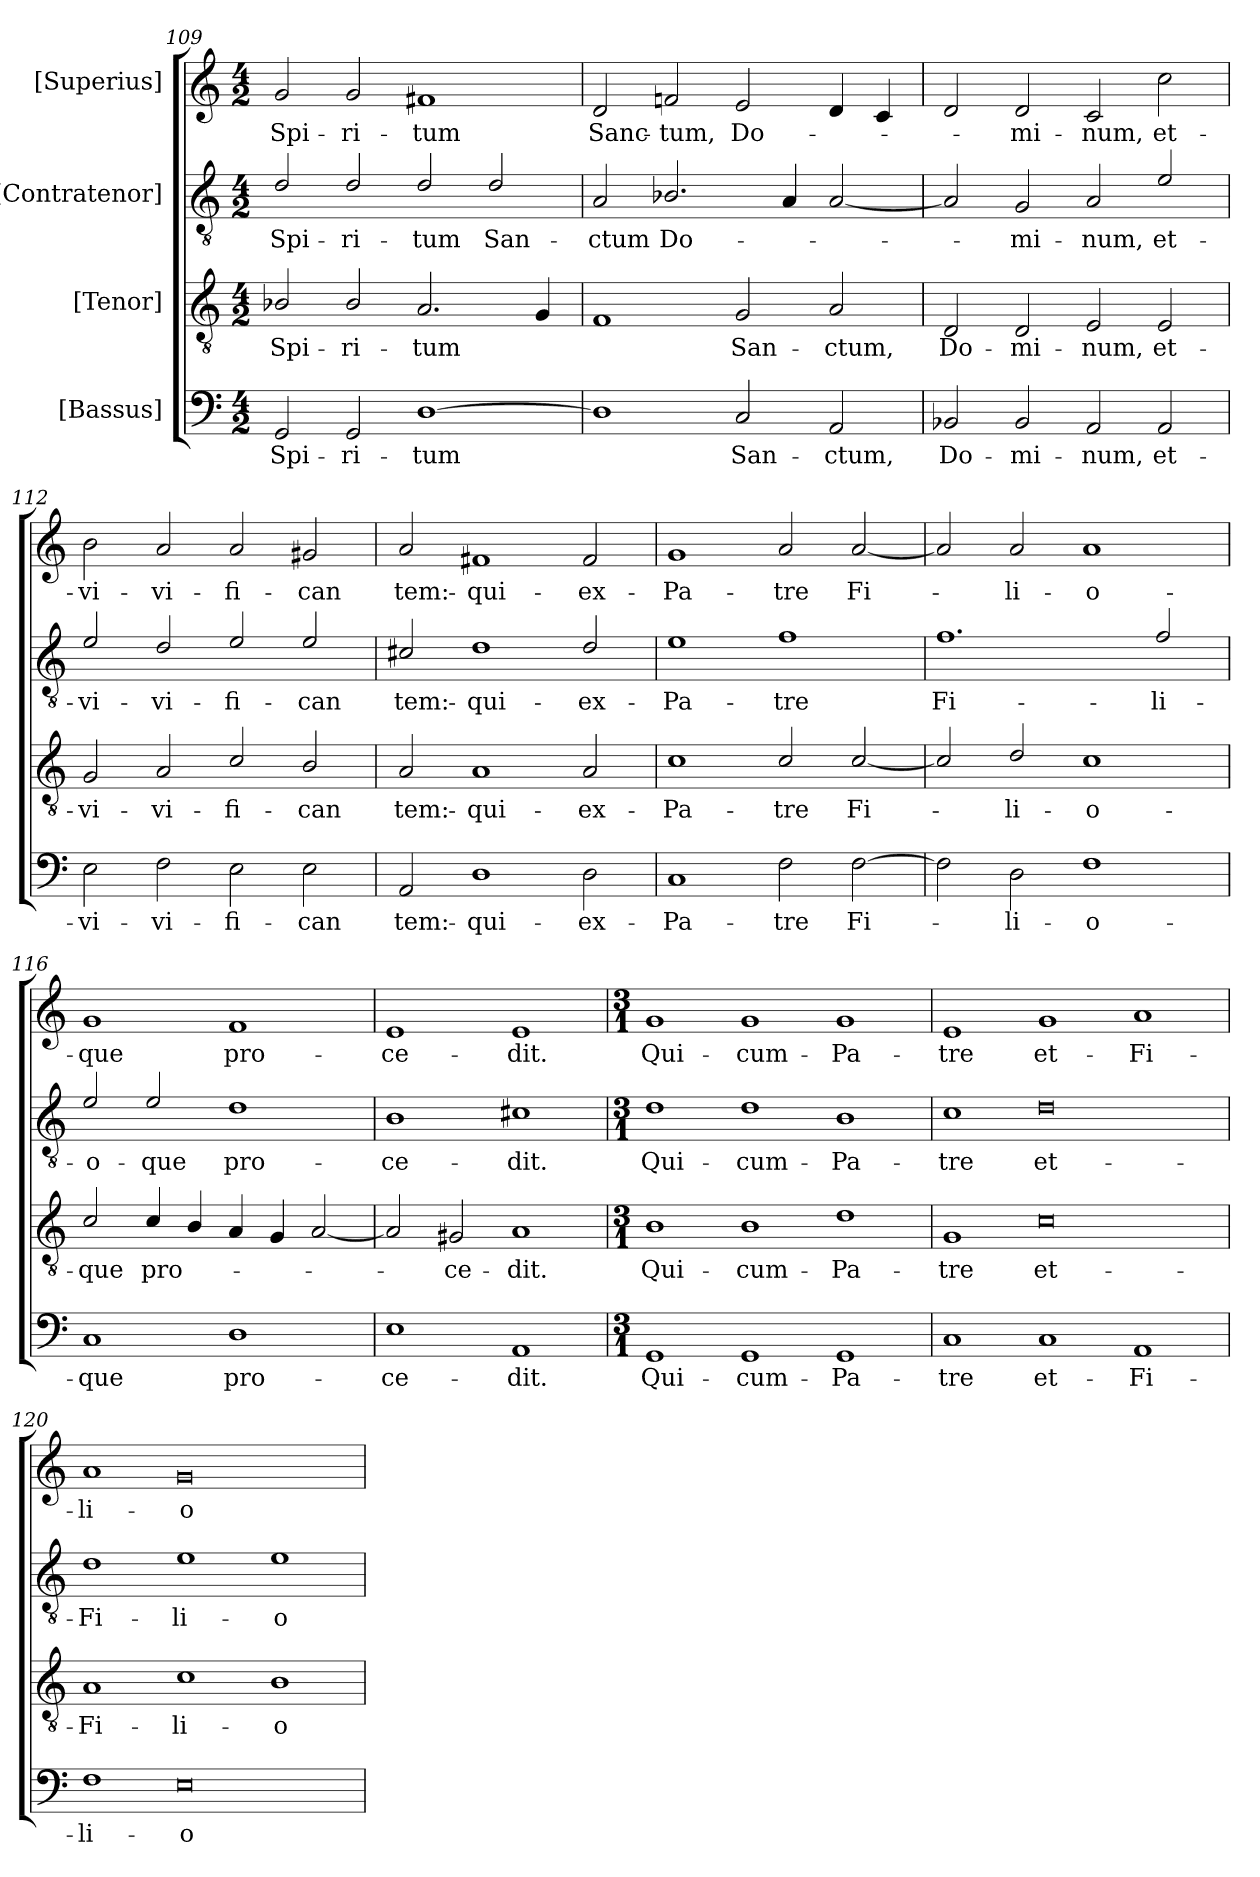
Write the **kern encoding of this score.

**kern	**text	**kern	**text	**kern	**text	**kern	**text
*part4	*part4	*part3	*part3	*part2	*part2	*part1	*part1
*staff4	*staff4	*staff3	*staff3	*staff2	*staff2	*staff1	*staff1
*I"[Bassus]	*	*I"[Tenor]	*	*I"[Contratenor]	*	*I"[Superius]	*
*clefF4	*	*clefGv2	*	*clefGv2	*	*clefG2	*
*k[]	*	*k[]	*	*k[]	*	*k[]	*
*M4/2	*	*M4/2	*	*M4/2	*	*M4/2	*
=109	=109	=109	=109	=109	=109	=109	=109
2GG/	Spi-	2B-X/	Spi-	2d/	Spi-	2g/	Spi-
2GG/	-ri-	2B-/	-ri-	2d/	-ri-	2g/	-ri-
[1D\	-tum	2.A/	-tum	2d/	-tum	1f#X/	-tum
.	.	.	.	2d/	San-	.	.
.	.	4G/	.	.	.	.	.
=110	=110	=110	=110	=110	=110	=110	=110
1D\]	.	1F/	.	2A/	-ctum	2d/	Sanc-
.	.	.	.	2.B-X/	Do-	2fn/	-tum,
2C/	San-	2G/	San-	.	.	2e/	Do-
.	.	.	.	4A/	.	.	.
2AA/	-ctum,	2A/	-ctum,	[2A/	.	4d/	.
.	.	.	.	.	.	4c/	.
=111	=111	=111	=111	=111	=111	=111	=111
2BB-X/	Do-	2D/	Do-	2A/]	.	2d/	.
2BB-/	-mi-	2D/	-mi-	2G/	-mi-	2d/	-mi-
2AA/	-num,	2E/	-num,	2A/	-num,	2c/	-num,
2AA/	et-	2E/	et-	2e/	et-	2cc\	et-
=112	=112	=112	=112	=112	=112	=112	=112
2E\	vi-	2G/	vi-	2e/	vi-	2b\	vi-
2F\	-vi-	2A/	-vi-	2d/	-vi-	2a/	-vi-
2E\	-fi-	2c/	-fi-	2e/	-fi-	2a/	-fi-
2E\	-can­	2B/	-can­	2e/	-can­	2g#X/	-can­
=113	=113	=113	=113	=113	=113	=113	=113
2AA/	tem:-	2A/	tem:-	2c#X/	tem:-	2a/	tem:-
1D\	qui-	1A/	qui-	1d\	qui-	1f#X/	qui-
2D\	ex-	2A/	ex-	2d/	ex-	2f#/	ex-
=114	=114	=114	=114	=114	=114	=114	=114
1C/	Pa-	1c\	Pa-	1e\	Pa-	1g/	Pa-
2F\	-tre	2c/	-tre	1f\	-tre	2a/	-tre
[2F\	Fi-	[2c/	Fi-	.	.	[2a/	Fi-
=115	=115	=115	=115	=115	=115	=115	=115
2F\]	.	2c/]	.	1.f\	Fi­-	2a/]	.
2D\	-li-	2d/	-li-	.	.	2a/	-li-
1F\	-o-	1c\	-o-	.	.	1a/	-o-
.	.	.	.	2f/	-li-	.	.
=116	=116	=116	=116	=116	=116	=116	=116
1C/	-que	2c/	-que	2e/	-o-	1g/	-que
.	.	4c/	pro-	2e/	-que	.	.
.	.	4B/	.	.	.	.	.
1D\	pro-	4A/	.	1d\	pro-	1f/	pro-
.	.	4G/	.	.	.	.	.
.	.	[2A/	.	.	.	.	.
=117	=117	=117	=117	=117	=117	=117	=117
1E\	-ce-	2A/]	.	1B\	-ce-	1e/	-ce-
.	.	2G#X/	-ce-	.	.	.	.
1AA/	-dit.	1A/	-dit.	1c#X\	-dit.	1e/	-dit.
=118	=118	=118	=118	=118	=118	=118	=118
*M3/1	*	*M3/1	*	*M3/1	*	*M3/1	*
1GG/	Qui-	1B\	Qui-	1d\	Qui-	1g/	Qui-
1GG/	cum-	1B\	cum-	1d\	cum-	1g/	cum-
1GG/	Pa-	1d\	Pa-	1B\	Pa-	1g/	Pa-
=119	=119	=119	=119	=119	=119	=119	=119
1C/	-tre	1G/	-tre	1c\	-tre	1e/	-tre
1C/	et-	0c\	et-	0d\	et-	1g/	et-
1AA/	Fi-	.	.	.	.	1a/	Fi-
=120	=120	=120	=120	=120	=120	=120	=120
1F\	-li-	1A/	Fi-	1d\	Fi-	1a/	-li-
0E\	-o	1c\	-li-	1e\	-li-	0g/	-o
.	.	1B\	-o	1e\	-o	.	.
=	=	=	=	=	=	=	=
*-	*-	*-	*-	*-	*-	*-	*-
